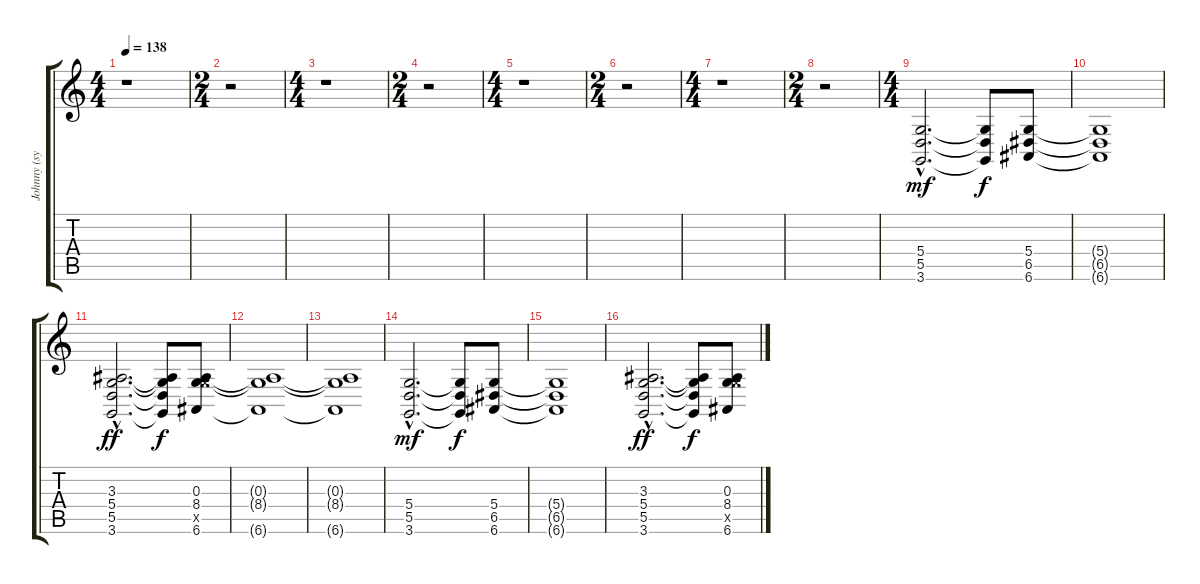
\track ("Johnny (synth)" "Johnny (sy") {instrument pad2warm}
\staff {score tabs}
\tuning (E4 B3 G3 D3 A2 E2) {hide}
\ts (4 4)
\tempo 138
\clef g2
\ks c
r.1{dy f} |
\ts (2 4)
r.2 |
\ts (4 4)
r.1 |
\ts (2 4)
r.2 |
\ts (4 4)
r.1 |
\ts (2 4)
r.2 |
\ts (4 4)
r.1 |
\ts (2 4)
r.2 |
\ts (4 4)
(5.4{hac} 5.5{hac} 3.6{hac}).2{d dy mf} (5.4{t} 5.5{t} 3.6{t}).8{dy f} (5.4 6.5 6.6).8 |
(5.4{t} 6.5{t} 6.6{t}).1 |
(3.3{hac} 5.4{hac} 5.5{hac} 3.6{hac}).2{d dy ff} (3.3{t} 5.4{t} 5.5{t} 3.6{t}).8{dy f} (0.3 8.4 10.5{x} 6.6).8 |
(0.3{t} 8.4{t} 6.6{t}).1 |
(0.3{t} 8.4{t} 6.6{t}).1 |
(5.4{hac} 5.5{hac} 3.6{hac}).2{d dy mf} (5.4{t} 5.5{t} 3.6{t}).8{dy f} (5.4 6.5 6.6).8 |
(5.4{t} 6.5{t} 6.6{t}).1 |
(3.3{hac} 5.4{hac} 5.5{hac} 3.6{hac}).2{d dy ff} (3.3{t} 5.4{t} 5.5{t} 3.6{t}).8{dy f} (0.3 8.4 10.5{x} 6.6).8
